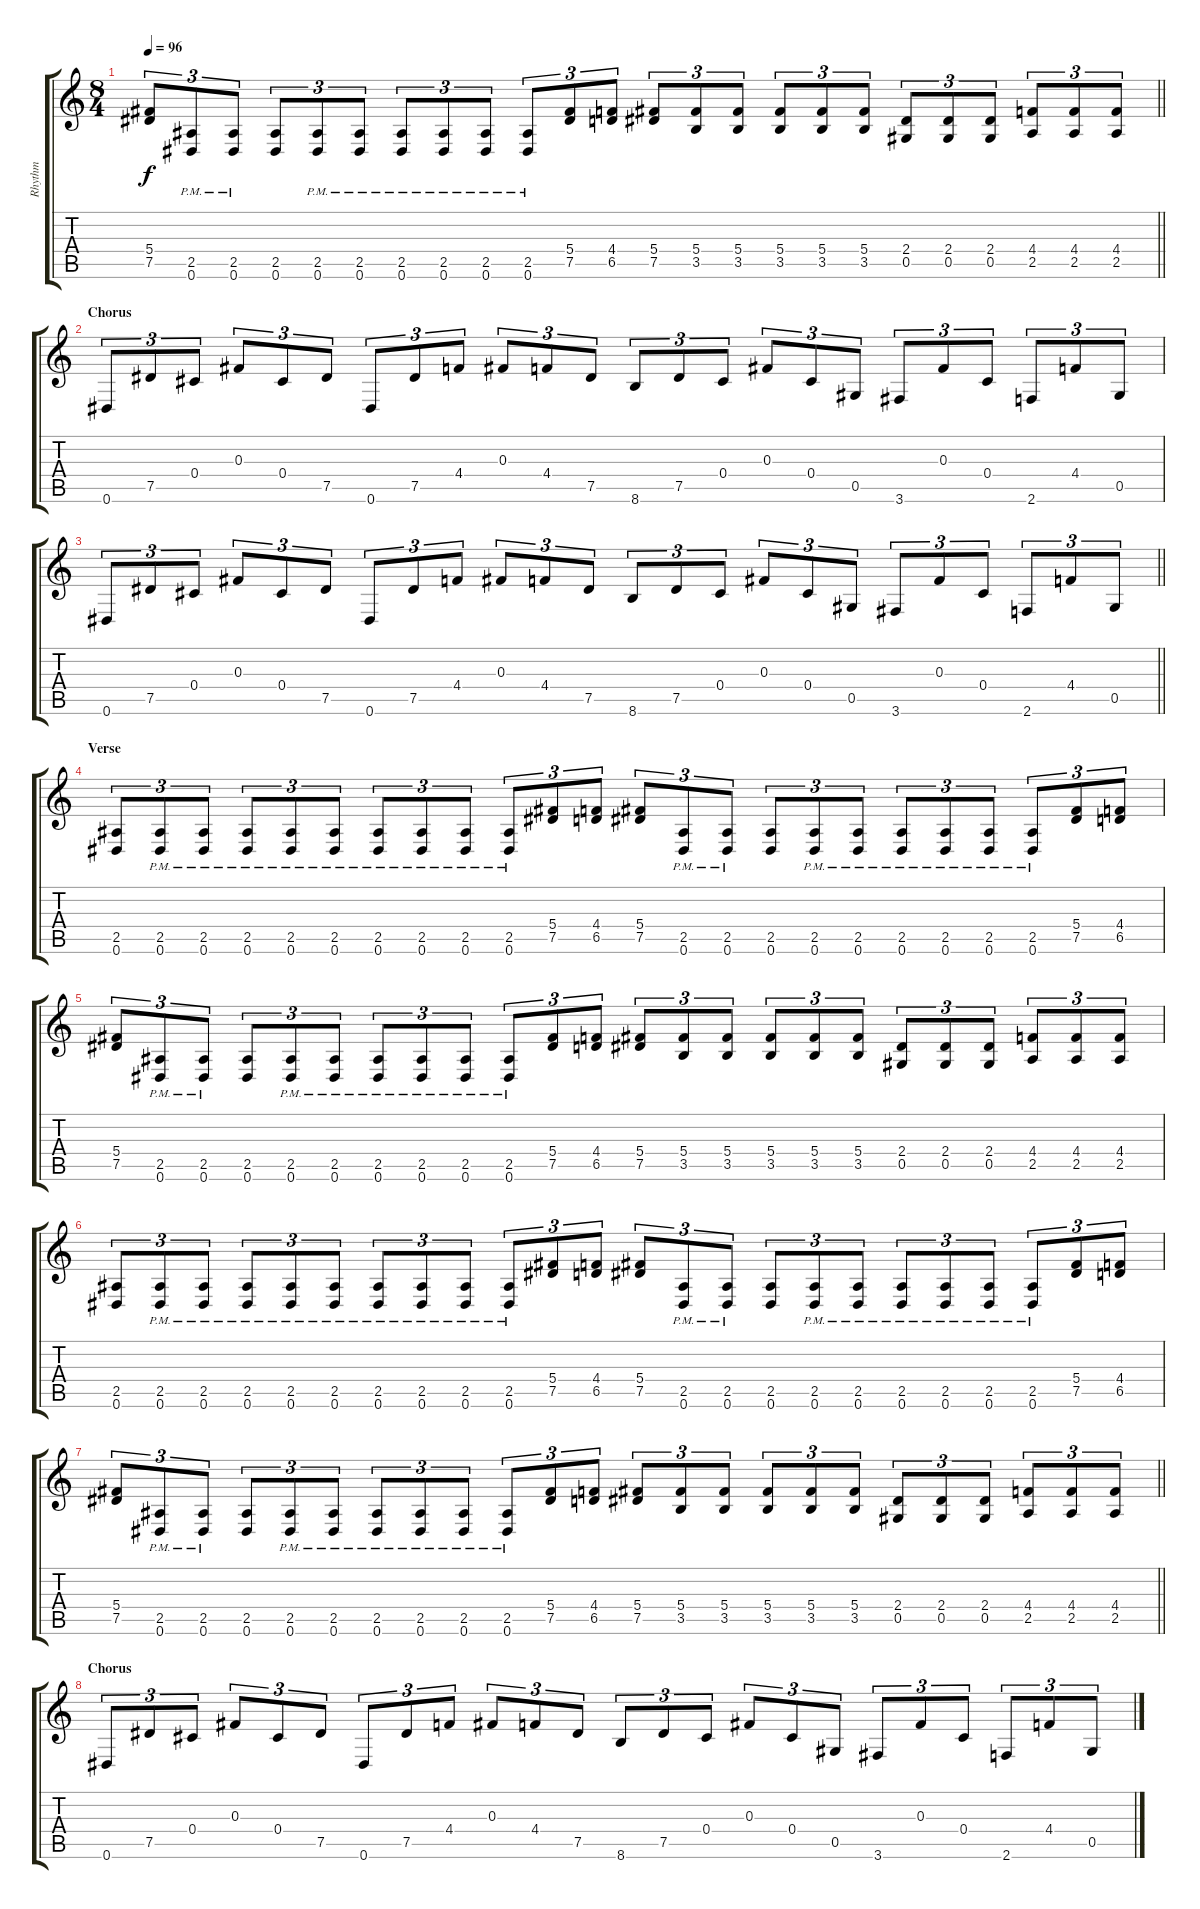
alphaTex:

\track ("Rhythm" "Rhythm") {instrument overdrivenguitar}
\staff {score tabs}
\tuning (Eb4 Bb3 Gb3 Db3 Ab2 Eb2) {hide}
\ts (8 4)
\tempo 96
\clef g2
\barLineRight lightlight
\ks c
(5.4 7.5).8{tu (3 2) dy f} (2.5{pm} 0.6{pm}).8{tu (3 2)} (2.5{pm} 0.6{pm}).8{tu (3 2)} (2.5 0.6).8{tu (3 2)} (2.5{pm} 0.6{pm}).8{tu (3 2)} (2.5{pm} 0.6{pm}).8{tu (3 2)} (2.5{pm} 0.6{pm}).8{tu (3 2)} (2.5{pm} 0.6{pm}).8{tu (3 2)} (2.5{pm} 0.6{pm}).8{tu (3 2)} (2.5{pm} 0.6{pm}).8{tu (3 2)} (5.4 7.5).8{tu (3 2)} (4.4 6.5).8{tu (3 2)} (5.4 7.5).8{tu (3 2)} (5.4 3.5).8{tu (3 2)} (5.4 3.5).8{tu (3 2)} (5.4 3.5).8{tu (3 2)} (5.4 3.5).8{tu (3 2)} (5.4 3.5).8{tu (3 2)} (2.4 0.5).8{tu (3 2)} (2.4 0.5).8{tu (3 2)} (2.4 0.5).8{tu (3 2)} (4.4 2.5).8{tu (3 2)} (4.4 2.5).8{tu (3 2)} (4.4 2.5).8{tu (3 2)} |
\section ("" "Chorus")
0.6.8{tu (3 2)} 7.5.8{tu (3 2)} 0.4.8{tu (3 2)} 0.3.8{tu (3 2)} 0.4.8{tu (3 2)} 7.5.8{tu (3 2)} 0.6.8{tu (3 2)} 7.5.8{tu (3 2)} 4.4.8{tu (3 2)} 0.3.8{tu (3 2)} 4.4.8{tu (3 2)} 7.5.8{tu (3 2)} 8.6.8{tu (3 2)} 7.5.8{tu (3 2)} 0.4.8{tu (3 2)} 0.3.8{tu (3 2)} 0.4.8{tu (3 2)} 0.5.8{tu (3 2)} 3.6.8{tu (3 2)} 0.3.8{tu (3 2)} 0.4.8{tu (3 2)} 2.6.8{tu (3 2)} 4.4.8{tu (3 2)} 0.5.8{tu (3 2)} |
\barLineRight lightlight
0.6.8{tu (3 2)} 7.5.8{tu (3 2)} 0.4.8{tu (3 2)} 0.3.8{tu (3 2)} 0.4.8{tu (3 2)} 7.5.8{tu (3 2)} 0.6.8{tu (3 2)} 7.5.8{tu (3 2)} 4.4.8{tu (3 2)} 0.3.8{tu (3 2)} 4.4.8{tu (3 2)} 7.5.8{tu (3 2)} 8.6.8{tu (3 2)} 7.5.8{tu (3 2)} 0.4.8{tu (3 2)} 0.3.8{tu (3 2)} 0.4.8{tu (3 2)} 0.5.8{tu (3 2)} 3.6.8{tu (3 2)} 0.3.8{tu (3 2)} 0.4.8{tu (3 2)} 2.6.8{tu (3 2)} 4.4.8{tu (3 2)} 0.5.8{tu (3 2)} |
\section ("" "Verse")
(2.5 0.6).8{tu (3 2)} (2.5{pm} 0.6{pm}).8{tu (3 2)} (2.5{pm} 0.6{pm}).8{tu (3 2)} (2.5{pm} 0.6{pm}).8{tu (3 2)} (2.5{pm} 0.6{pm}).8{tu (3 2)} (2.5{pm} 0.6{pm}).8{tu (3 2)} (2.5{pm} 0.6{pm}).8{tu (3 2)} (2.5{pm} 0.6{pm}).8{tu (3 2)} (2.5{pm} 0.6{pm}).8{tu (3 2)} (2.5{pm} 0.6{pm}).8{tu (3 2)} (5.4 7.5).8{tu (3 2)} (4.4 6.5).8{tu (3 2)} (5.4 7.5).8{tu (3 2)} (2.5{pm} 0.6{pm}).8{tu (3 2)} (2.5{pm} 0.6{pm}).8{tu (3 2)} (2.5 0.6).8{tu (3 2)} (2.5{pm} 0.6{pm}).8{tu (3 2)} (2.5{pm} 0.6{pm}).8{tu (3 2)} (2.5{pm} 0.6{pm}).8{tu (3 2)} (2.5{pm} 0.6{pm}).8{tu (3 2)} (2.5{pm} 0.6{pm}).8{tu (3 2)} (2.5{pm} 0.6{pm}).8{tu (3 2)} (5.4 7.5).8{tu (3 2)} (4.4 6.5).8{tu (3 2)} |
(5.4 7.5).8{tu (3 2)} (2.5{pm} 0.6{pm}).8{tu (3 2)} (2.5{pm} 0.6{pm}).8{tu (3 2)} (2.5 0.6).8{tu (3 2)} (2.5{pm} 0.6{pm}).8{tu (3 2)} (2.5{pm} 0.6{pm}).8{tu (3 2)} (2.5{pm} 0.6{pm}).8{tu (3 2)} (2.5{pm} 0.6{pm}).8{tu (3 2)} (2.5{pm} 0.6{pm}).8{tu (3 2)} (2.5{pm} 0.6{pm}).8{tu (3 2)} (5.4 7.5).8{tu (3 2)} (4.4 6.5).8{tu (3 2)} (5.4 7.5).8{tu (3 2)} (5.4 3.5).8{tu (3 2)} (5.4 3.5).8{tu (3 2)} (5.4 3.5).8{tu (3 2)} (5.4 3.5).8{tu (3 2)} (5.4 3.5).8{tu (3 2)} (2.4 0.5).8{tu (3 2)} (2.4 0.5).8{tu (3 2)} (2.4 0.5).8{tu (3 2)} (4.4 2.5).8{tu (3 2)} (4.4 2.5).8{tu (3 2)} (4.4 2.5).8{tu (3 2)} |
(2.5 0.6).8{tu (3 2)} (2.5{pm} 0.6{pm}).8{tu (3 2)} (2.5{pm} 0.6{pm}).8{tu (3 2)} (2.5{pm} 0.6{pm}).8{tu (3 2)} (2.5{pm} 0.6{pm}).8{tu (3 2)} (2.5{pm} 0.6{pm}).8{tu (3 2)} (2.5{pm} 0.6{pm}).8{tu (3 2)} (2.5{pm} 0.6{pm}).8{tu (3 2)} (2.5{pm} 0.6{pm}).8{tu (3 2)} (2.5{pm} 0.6{pm}).8{tu (3 2)} (5.4 7.5).8{tu (3 2)} (4.4 6.5).8{tu (3 2)} (5.4 7.5).8{tu (3 2)} (2.5{pm} 0.6{pm}).8{tu (3 2)} (2.5{pm} 0.6{pm}).8{tu (3 2)} (2.5 0.6).8{tu (3 2)} (2.5{pm} 0.6{pm}).8{tu (3 2)} (2.5{pm} 0.6{pm}).8{tu (3 2)} (2.5{pm} 0.6{pm}).8{tu (3 2)} (2.5{pm} 0.6{pm}).8{tu (3 2)} (2.5{pm} 0.6{pm}).8{tu (3 2)} (2.5{pm} 0.6{pm}).8{tu (3 2)} (5.4 7.5).8{tu (3 2)} (4.4 6.5).8{tu (3 2)} |
\barLineRight lightlight
(5.4 7.5).8{tu (3 2)} (2.5{pm} 0.6{pm}).8{tu (3 2)} (2.5{pm} 0.6{pm}).8{tu (3 2)} (2.5 0.6).8{tu (3 2)} (2.5{pm} 0.6{pm}).8{tu (3 2)} (2.5{pm} 0.6{pm}).8{tu (3 2)} (2.5{pm} 0.6{pm}).8{tu (3 2)} (2.5{pm} 0.6{pm}).8{tu (3 2)} (2.5{pm} 0.6{pm}).8{tu (3 2)} (2.5{pm} 0.6{pm}).8{tu (3 2)} (5.4 7.5).8{tu (3 2)} (4.4 6.5).8{tu (3 2)} (5.4 7.5).8{tu (3 2)} (5.4 3.5).8{tu (3 2)} (5.4 3.5).8{tu (3 2)} (5.4 3.5).8{tu (3 2)} (5.4 3.5).8{tu (3 2)} (5.4 3.5).8{tu (3 2)} (2.4 0.5).8{tu (3 2)} (2.4 0.5).8{tu (3 2)} (2.4 0.5).8{tu (3 2)} (4.4 2.5).8{tu (3 2)} (4.4 2.5).8{tu (3 2)} (4.4 2.5).8{tu (3 2)} |
\section ("" "Chorus")
0.6.8{tu (3 2)} 7.5.8{tu (3 2)} 0.4.8{tu (3 2)} 0.3.8{tu (3 2)} 0.4.8{tu (3 2)} 7.5.8{tu (3 2)} 0.6.8{tu (3 2)} 7.5.8{tu (3 2)} 4.4.8{tu (3 2)} 0.3.8{tu (3 2)} 4.4.8{tu (3 2)} 7.5.8{tu (3 2)} 8.6.8{tu (3 2)} 7.5.8{tu (3 2)} 0.4.8{tu (3 2)} 0.3.8{tu (3 2)} 0.4.8{tu (3 2)} 0.5.8{tu (3 2)} 3.6.8{tu (3 2)} 0.3.8{tu (3 2)} 0.4.8{tu (3 2)} 2.6.8{tu (3 2)} 4.4.8{tu (3 2)} 0.5.8{tu (3 2)}
